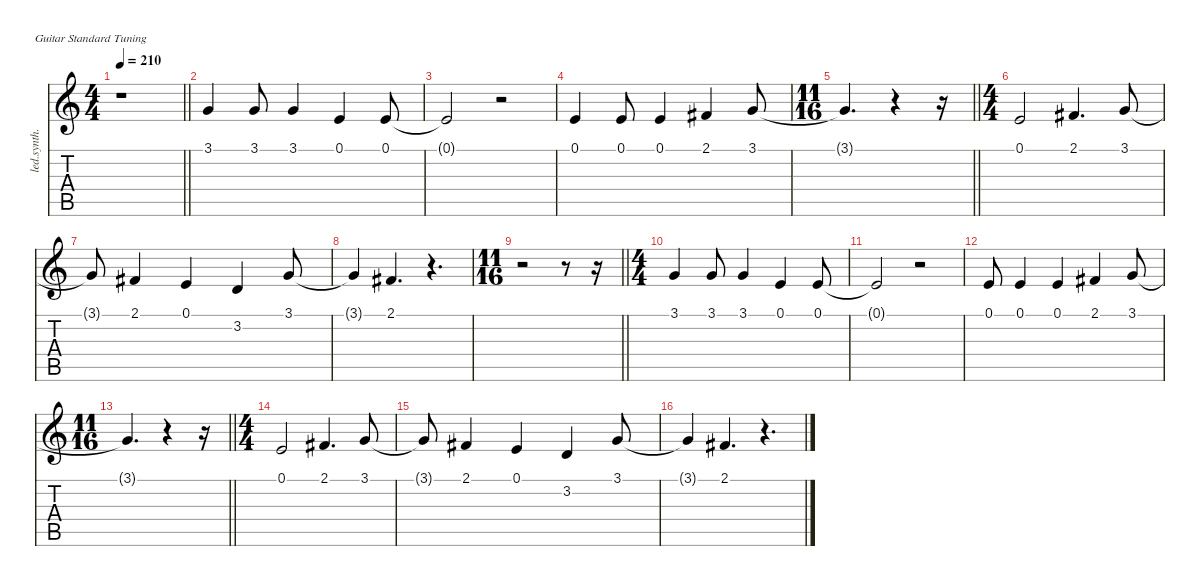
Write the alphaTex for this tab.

\defaultSystemsLayout 4
\hideDynamics
\bracketExtendMode nobrackets
\otherSystemsTrackNameOrientation horizontal
\track ("James Hetfield Voice" "led.synth.") {instrument lead6voice}
\staff {score tabs}
\tuning (E4 B3 G3 D3 A2 E2)
\ts (4 4)
\tempo 210
\clef g2
\barLineRight lightlight
\ks c
r.1{dy fff} |
3.1.4 3.1.8 3.1.4 0.1.4 0.1.8 |
0.1{t}.2{dy f} r.2 |
0.1.4{dy fff} 0.1.8 0.1.4 2.1{acc #}.4 3.1.8 |
\ts (11 16)
\beaming (8 2 2 2 2)
\barLineRight lightlight
3.1{t}.4{d dy f} r.4 r.16 |
\ts (4 4)
\beaming (8 2 2 2 2)
0.1.2{dy fff} 2.1{acc #}.4{d} 3.1.8 |
3.1{t}.8{dy f} 2.1{acc #}.4{dy fff} 0.1.4 3.2.4 3.1.8 |
3.1{t}.4{dy f} 2.1{acc #}.4{d dy fff} r.4{d} |
\ts (11 16)
\beaming (8 2 2 2 2)
\barLineRight lightlight
r.2 r.8 r.16 |
\ts (4 4)
\beaming (8 2 2 2 2)
3.1.4 3.1.8 3.1.4 0.1.4 0.1.8 |
0.1{t}.2{dy f} r.2 |
0.1.8{dy fff} 0.1.4 0.1.4 2.1{acc #}.4 3.1.8 |
\ts (11 16)
\beaming (8 2 2 2 2)
\barLineRight lightlight
3.1{t}.4{d dy f} r.4 r.16 |
\ts (4 4)
\beaming (8 2 2 2 2)
0.1.2{dy fff} 2.1{acc #}.4{d} 3.1.8 |
3.1{t}.8{dy f} 2.1{acc #}.4{dy fff} 0.1.4 3.2.4 3.1.8 |
3.1{t}.4{dy f} 2.1{acc #}.4{d dy fff} r.4{d}
